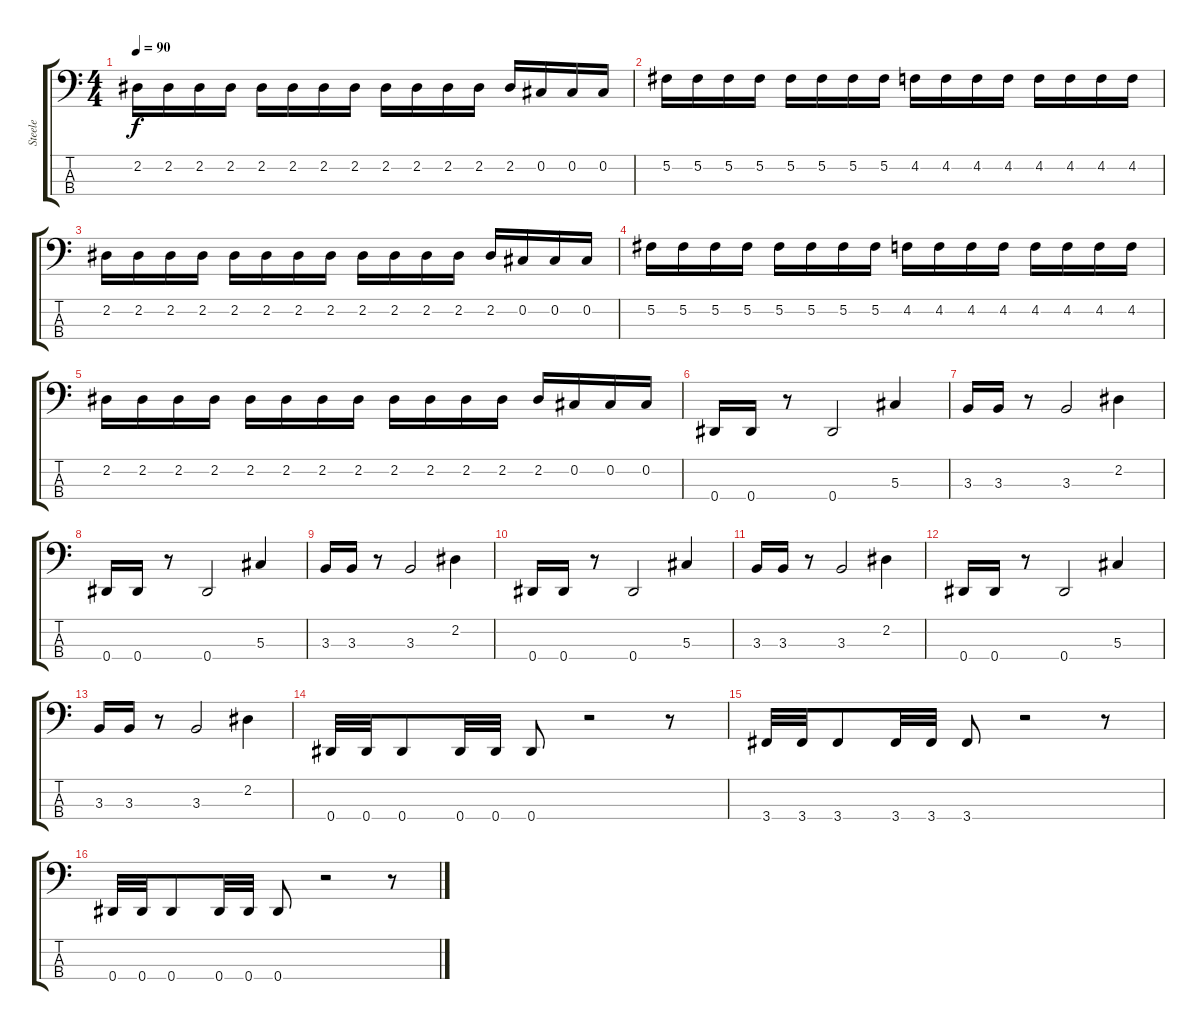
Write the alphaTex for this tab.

\track ("Steele" "Steele") {instrument electricbasspick}
\staff {score tabs}
\tuning (Gb2 Db2 Ab1 Eb1) {hide}
\ts (4 4)
\tempo 90
\clef f4
\ks c
2.2.16{dy f} 2.2.16 2.2.16 2.2.16 2.2.16 2.2.16 2.2.16 2.2.16 2.2.16 2.2.16 2.2.16 2.2.16 2.2.16 0.2.16 0.2.16 0.2.16 |
5.2.16 5.2.16 5.2.16 5.2.16 5.2.16 5.2.16 5.2.16 5.2.16 4.2.16 4.2.16 4.2.16 4.2.16 4.2.16 4.2.16 4.2.16 4.2.16 |
2.2.16 2.2.16 2.2.16 2.2.16 2.2.16 2.2.16 2.2.16 2.2.16 2.2.16 2.2.16 2.2.16 2.2.16 2.2.16 0.2.16 0.2.16 0.2.16 |
5.2.16 5.2.16 5.2.16 5.2.16 5.2.16 5.2.16 5.2.16 5.2.16 4.2.16 4.2.16 4.2.16 4.2.16 4.2.16 4.2.16 4.2.16 4.2.16 |
2.2.16 2.2.16 2.2.16 2.2.16 2.2.16 2.2.16 2.2.16 2.2.16 2.2.16 2.2.16 2.2.16 2.2.16 2.2.16 0.2.16 0.2.16 0.2.16 |
0.4.16 0.4.16 r.8 0.4.2 5.3.4 |
3.3.16 3.3.16 r.8 3.3.2 2.2.4 |
0.4.16 0.4.16 r.8 0.4.2 5.3.4 |
3.3.16 3.3.16 r.8 3.3.2 2.2.4 |
0.4.16 0.4.16 r.8 0.4.2 5.3.4 |
3.3.16 3.3.16 r.8 3.3.2 2.2.4 |
0.4.16 0.4.16 r.8 0.4.2 5.3.4 |
3.3.16 3.3.16 r.8 3.3.2 2.2.4 |
0.4.32 0.4.32 0.4.8 0.4.32 0.4.32 0.4.8 r.2 r.8 |
3.4.32 3.4.32 3.4.8 3.4.32 3.4.32 3.4.8 r.2 r.8 |
0.4.32 0.4.32 0.4.8 0.4.32 0.4.32 0.4.8 r.2 r.8
